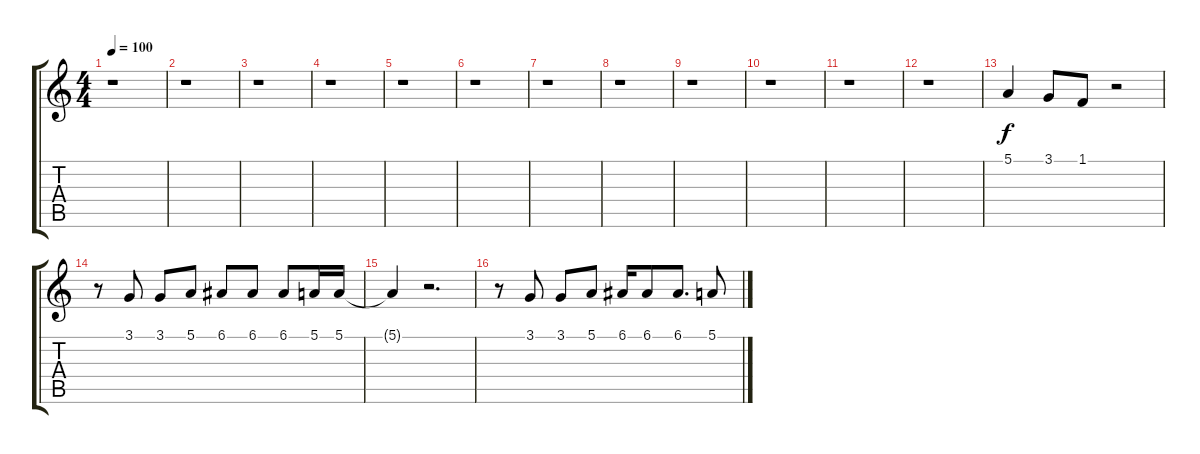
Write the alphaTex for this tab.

\track "" {mute instrument flute}
\staff {score tabs}
\tuning (E4 B3 G3 D3 A2 E2) {hide}
\ts (4 4)
\tempo 100
\clef g2
\ks c
r.1{dy f} |
r.1 |
r.1 |
r.1 |
r.1 |
r.1 |
r.1 |
r.1 |
r.1 |
r.1 |
r.1 |
r.1 |
5.1.4 3.1.8 1.1.8 r.2 |
r.8 3.1.8 3.1.8 5.1.8 6.1.8 6.1.8 6.1.8 5.1.16 5.1.16 |
5.1{t}.4 r.2{d} |
r.8 3.1.8 3.1.8 5.1.8 6.1.16 6.1.8 6.1.8{d} 5.1.8
